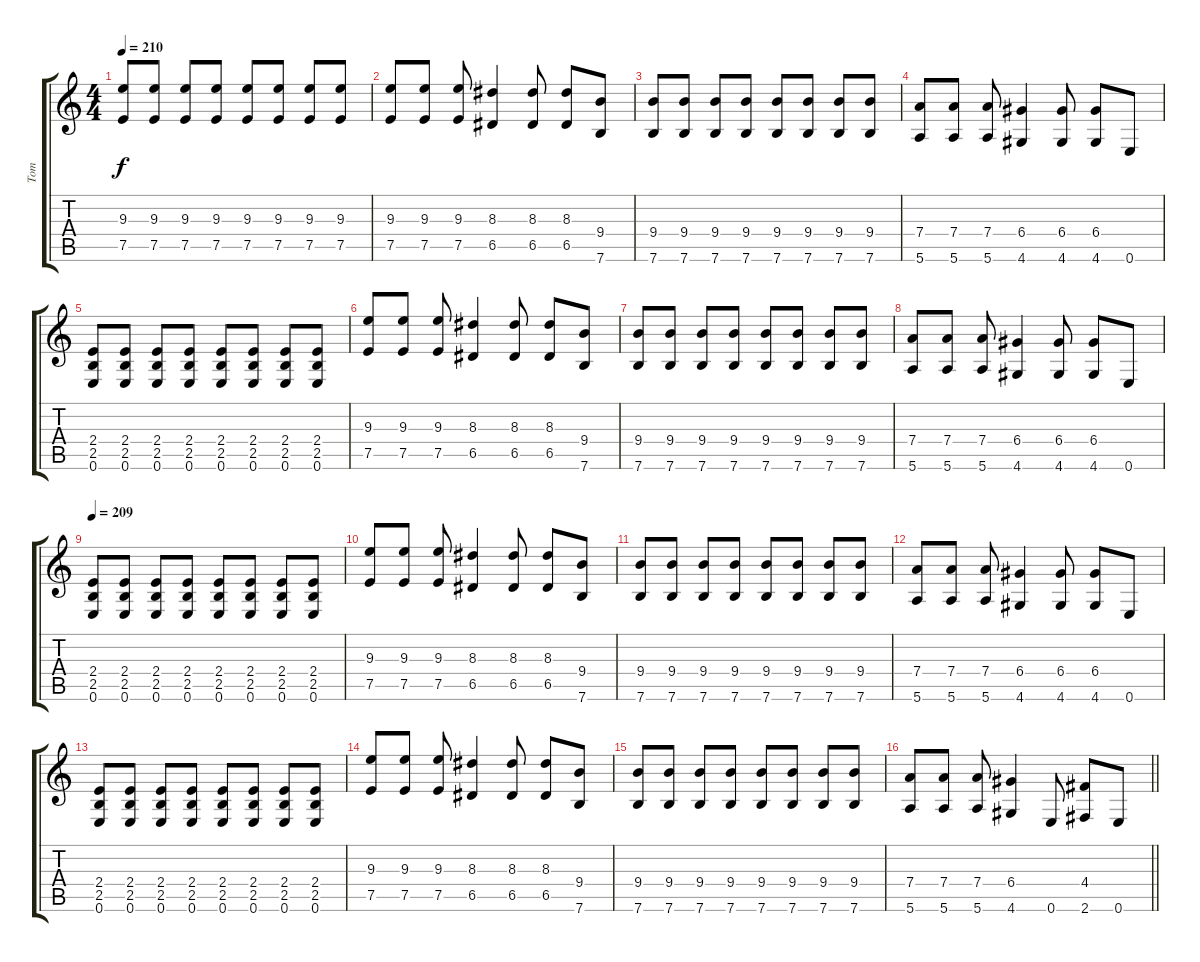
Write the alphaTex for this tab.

\track ("Tom" "Tom") {instrument distortionguitar}
\staff {score tabs}
\tuning (E4 B3 G3 D3 A2 E2) {hide}
\ts (4 4)
\section ("" "")
\tempo 210
\clef g2
\ks c
(9.3 7.5).8{dy f} (9.3 7.5).8 (9.3 7.5).8 (9.3 7.5).8 (9.3 7.5).8 (9.3 7.5).8 (9.3 7.5).8 (9.3 7.5).8 |
(9.3 7.5).8 (9.3 7.5).8 (9.3 7.5).8 (8.3 6.5).4 (8.3 6.5).8 (8.3 6.5).8 (9.4 7.6).8 |
(9.4 7.6).8 (9.4 7.6).8 (9.4 7.6).8 (9.4 7.6).8 (9.4 7.6).8 (9.4 7.6).8 (9.4 7.6).8 (9.4 7.6).8 |
(7.4 5.6).8 (7.4 5.6).8 (7.4 5.6).8 (6.4 4.6).4 (6.4 4.6).8 (6.4 4.6).8 0.6.8 |
(2.4 2.5 0.6).8 (2.4 2.5 0.6).8 (2.4 2.5 0.6).8 (2.4 2.5 0.6).8 (2.4 2.5 0.6).8 (2.4 2.5 0.6).8 (2.4 2.5 0.6).8 (2.4 2.5 0.6).8 |
(9.3 7.5).8 (9.3 7.5).8 (9.3 7.5).8 (8.3 6.5).4 (8.3 6.5).8 (8.3 6.5).8 (9.4 7.6).8 |
(9.4 7.6).8 (9.4 7.6).8 (9.4 7.6).8 (9.4 7.6).8 (9.4 7.6).8 (9.4 7.6).8 (9.4 7.6).8 (9.4 7.6).8 |
(7.4 5.6).8 (7.4 5.6).8 (7.4 5.6).8 (6.4 4.6).4 (6.4 4.6).8 (6.4 4.6).8 0.6.8 |
\tempo 209
(2.4 2.5 0.6).8 (2.4 2.5 0.6).8 (2.4 2.5 0.6).8 (2.4 2.5 0.6).8 (2.4 2.5 0.6).8 (2.4 2.5 0.6).8 (2.4 2.5 0.6).8 (2.4 2.5 0.6).8 |
(9.3 7.5).8 (9.3 7.5).8 (9.3 7.5).8 (8.3 6.5).4 (8.3 6.5).8 (8.3 6.5).8 (9.4 7.6).8 |
(9.4 7.6).8 (9.4 7.6).8 (9.4 7.6).8 (9.4 7.6).8 (9.4 7.6).8 (9.4 7.6).8 (9.4 7.6).8 (9.4 7.6).8 |
(7.4 5.6).8 (7.4 5.6).8 (7.4 5.6).8 (6.4 4.6).4 (6.4 4.6).8 (6.4 4.6).8 0.6.8 |
(2.4 2.5 0.6).8 (2.4 2.5 0.6).8 (2.4 2.5 0.6).8 (2.4 2.5 0.6).8 (2.4 2.5 0.6).8 (2.4 2.5 0.6).8 (2.4 2.5 0.6).8 (2.4 2.5 0.6).8 |
(9.3 7.5).8 (9.3 7.5).8 (9.3 7.5).8 (8.3 6.5).4 (8.3 6.5).8 (8.3 6.5).8 (9.4 7.6).8 |
(9.4 7.6).8 (9.4 7.6).8 (9.4 7.6).8 (9.4 7.6).8 (9.4 7.6).8 (9.4 7.6).8 (9.4 7.6).8 (9.4 7.6).8 |
\barLineRight lightlight
(7.4 5.6).8 (7.4 5.6).8 (7.4 5.6).8 (6.4 4.6).4 0.6.8 (4.4 2.6).8 0.6.8
